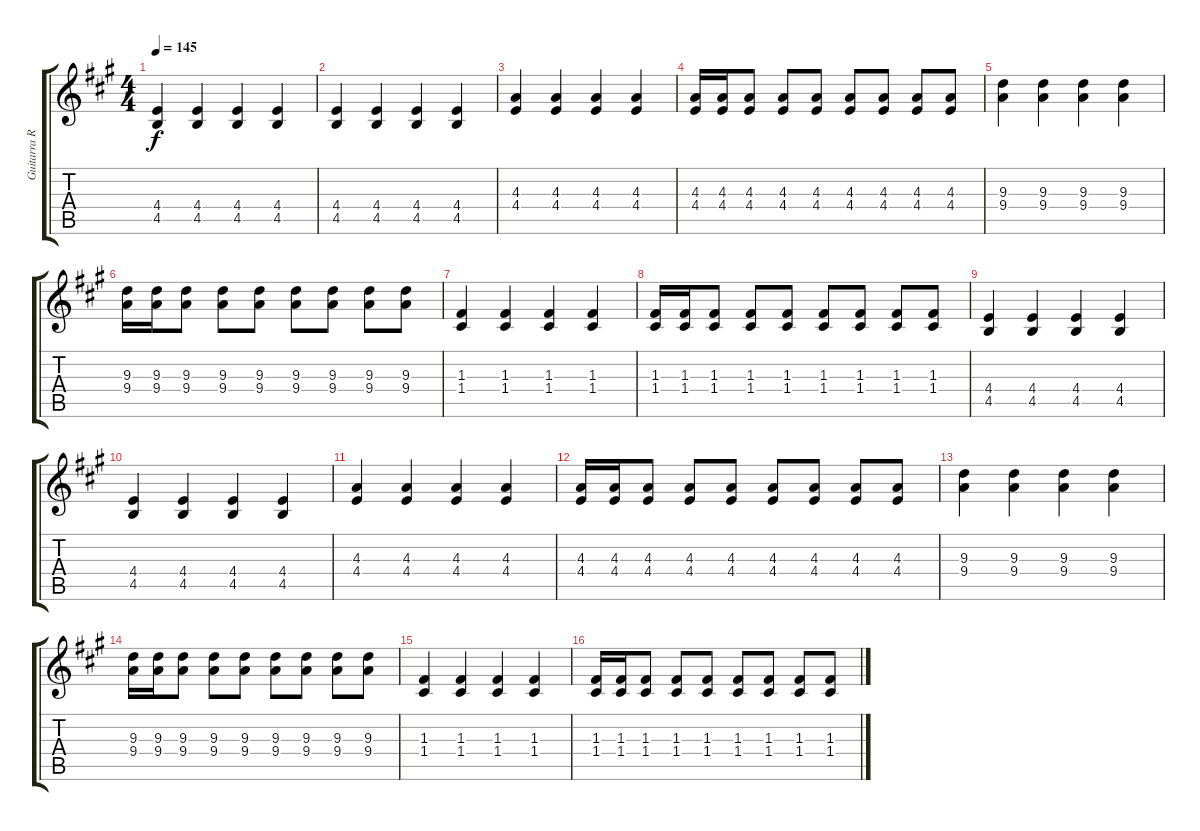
\track ("Guitarra Rítmica" "Guitarra R") {instrument distortionguitar}
\staff {score tabs}
\tuning (D4 A3 F3 C3 G2 C2) {hide}
\ts (4 4)
\tempo 145
\clef g2
\ks a
(4.4 4.5).4{dy f} (4.4 4.5).4 (4.4 4.5).4 (4.4 4.5).4 |
(4.4 4.5).4 (4.4 4.5).4 (4.4 4.5).4 (4.4 4.5).4 |
(4.3 4.4).4 (4.3 4.4).4 (4.3 4.4).4 (4.3 4.4).4 |
(4.3 4.4).16 (4.3 4.4).16 (4.3 4.4).8 (4.3 4.4).8 (4.3 4.4).8 (4.3 4.4).8 (4.3 4.4).8 (4.3 4.4).8 (4.3 4.4).8 |
(9.3 9.4).4 (9.3 9.4).4 (9.3 9.4).4 (9.3 9.4).4 |
(9.3 9.4).16 (9.3 9.4).16 (9.3 9.4).8 (9.3 9.4).8 (9.3 9.4).8 (9.3 9.4).8 (9.3 9.4).8 (9.3 9.4).8 (9.3 9.4).8 |
(1.3 1.4).4 (1.3 1.4).4 (1.3 1.4).4 (1.3 1.4).4 |
(1.3 1.4).16 (1.3 1.4).16 (1.3 1.4).8 (1.3 1.4).8 (1.3 1.4).8 (1.3 1.4).8 (1.3 1.4).8 (1.3 1.4).8 (1.3 1.4).8 |
(4.4 4.5).4 (4.4 4.5).4 (4.4 4.5).4 (4.4 4.5).4 |
(4.4 4.5).4 (4.4 4.5).4 (4.4 4.5).4 (4.4 4.5).4 |
(4.3 4.4).4 (4.3 4.4).4 (4.3 4.4).4 (4.3 4.4).4 |
(4.3 4.4).16 (4.3 4.4).16 (4.3 4.4).8 (4.3 4.4).8 (4.3 4.4).8 (4.3 4.4).8 (4.3 4.4).8 (4.3 4.4).8 (4.3 4.4).8 |
(9.3 9.4).4 (9.3 9.4).4 (9.3 9.4).4 (9.3 9.4).4 |
(9.3 9.4).16 (9.3 9.4).16 (9.3 9.4).8 (9.3 9.4).8 (9.3 9.4).8 (9.3 9.4).8 (9.3 9.4).8 (9.3 9.4).8 (9.3 9.4).8 |
(1.3 1.4).4 (1.3 1.4).4 (1.3 1.4).4 (1.3 1.4).4 |
(1.3 1.4).16 (1.3 1.4).16 (1.3 1.4).8 (1.3 1.4).8 (1.3 1.4).8 (1.3 1.4).8 (1.3 1.4).8 (1.3 1.4).8 (1.3 1.4).8
